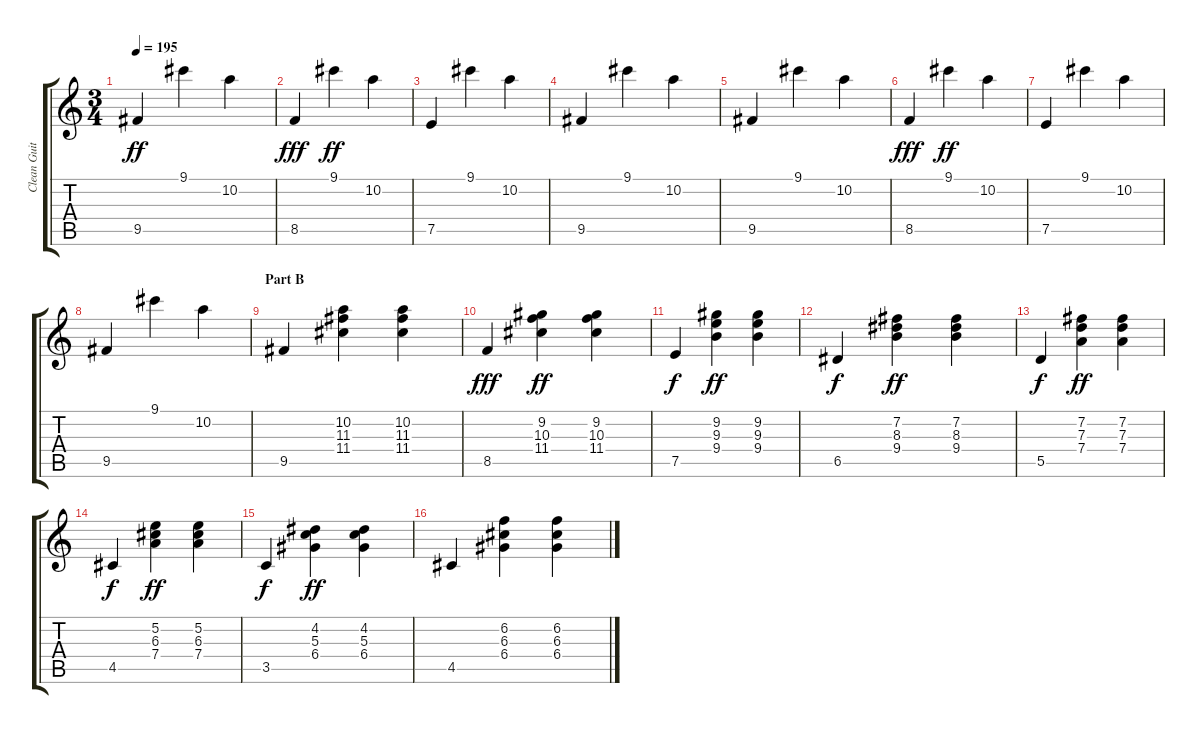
\track ("Clean Guitar" "Clean Guit") {instrument electricguitarclean}
\staff {score tabs}
\tuning (E4 B3 G3 D3 A2 E2) {hide}
\ts (3 4)
\tempo 195
\clef g2
\ks c
9.5.4{dy ff} 9.1.4 10.2.4 |
8.5.4{dy fff} 9.1.4{dy ff} 10.2.4 |
7.5.4 9.1.4 10.2.4 |
9.5.4 9.1.4 10.2.4 |
9.5.4 9.1.4 10.2.4 |
8.5.4{dy fff} 9.1.4{dy ff} 10.2.4 |
7.5.4 9.1.4 10.2.4 |
9.5.4 9.1.4 10.2.4 |
\section ("" "Part B")
9.5.4 (10.2 11.3 11.4).4 (10.2 11.3 11.4).4 |
8.5.4{dy fff} (9.2 10.3 11.4).4{dy ff} (9.2 10.3 11.4).4 |
7.5.4{dy f} (9.2 9.3 9.4).4{dy ff} (9.2 9.3 9.4).4 |
6.5.4{dy f} (7.2 8.3 9.4).4{dy ff} (7.2 8.3 9.4).4 |
5.5.4{dy f} (7.2 7.3 7.4).4{dy ff} (7.2 7.3 7.4).4 |
4.5.4{dy f} (5.2 6.3 7.4).4{dy ff} (5.2 6.3 7.4).4 |
3.5.4{dy f} (4.2 5.3 6.4).4{dy ff} (4.2 5.3 6.4).4 |
4.5.4 (6.2 6.3 6.4).4 (6.2 6.3 6.4).4
